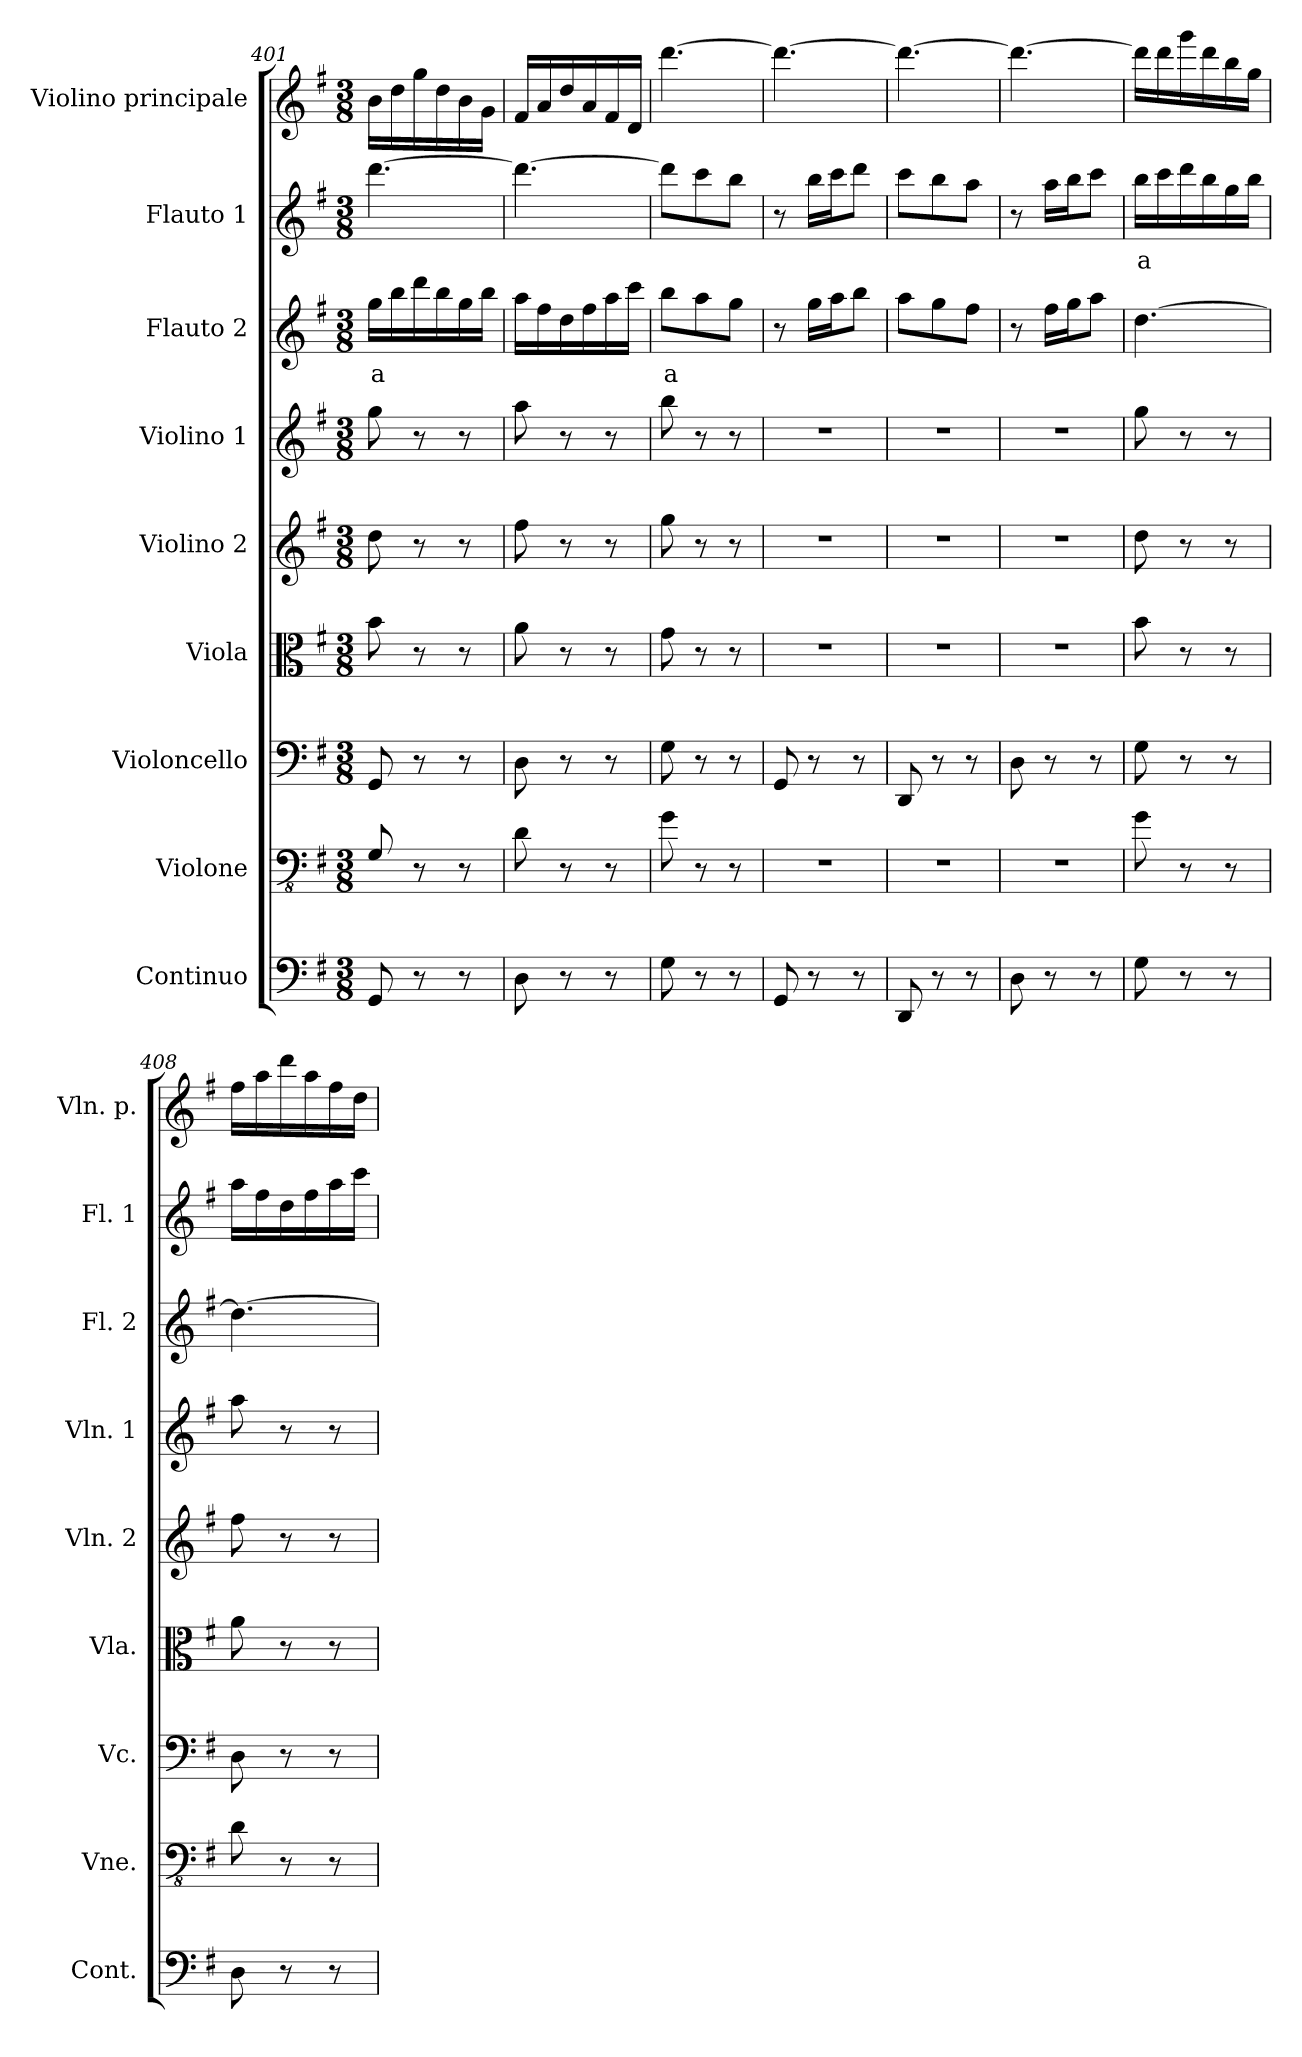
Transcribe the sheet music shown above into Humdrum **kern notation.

**kern	**kern	**kern	**kern	**kern	**kern	**kern	**text	**kern	**text	**kern
*part9	*part8	*part7	*part6	*part5	*part4	*part3	*part3	*part2	*part2	*part1
*staff9	*staff8	*staff7	*staff6	*staff5	*staff4	*staff3	*staff3	*staff2	*staff2	*staff1
*I"Continuo	*I"Violone	*I"Violoncello	*I"Viola	*I"Violino 2	*I"Violino 1	*I"Flauto 2	*	*I"Flauto 1	*	*I"Violino principale
*I'Cont.	*I'Vne.	*I'Vc.	*I'Vla.	*I'Vln. 2	*I'Vln. 1	*I'Fl. 2	*	*I'Fl. 1	*	*I'Vln. p.
*clefF4	*clefFv4	*clefF4	*clefC3	*clefG2	*clefG2	*clefG2	*	*clefG2	*	*clefG2
*	*ITrd7c12	*	*	*	*	*	*	*	*	*
*k[f#]	*k[f#]	*k[f#]	*k[f#]	*k[f#]	*k[f#]	*k[f#]	*	*k[f#]	*	*k[f#]
*M3/8	*M3/8	*M3/8	*M3/8	*M3/8	*M3/8	*M3/8	*	*M3/8	*	*M3/8
=401	=401	=401	=401	=401	=401	=401	=401	=401	=401	=401
!	!	!	!	!	!	!	!LO:LY:color=#FF0000	!	!	!
8GG/	8GGG/	8GG/	8b\	8dd\	8gg\	16gg\LL	a	[4.ddd\	.	16b\LL
.	.	.	.	.	.	16bb\	.	.	.	16dd\
8r	8r	8r	8r	8r	8r	16ddd\	.	.	.	16gg\
.	.	.	.	.	.	16bb\	.	.	.	16dd\
8r	8r	8r	8r	8r	8r	16gg\	.	.	.	16b\
.	.	.	.	.	.	16bb\JJ	.	.	.	16g\JJ
=402	=402	=402	=402	=402	=402	=402	=402	=402	=402	=402
8D\	8DD\	8D\	8a\	8ff#\	8aa\	16aa\LL	.	4.ddd\_	.	16f#/LL
.	.	.	.	.	.	16ff#\	.	.	.	16a/
8r	8r	8r	8r	8r	8r	16dd\	.	.	.	16dd/
.	.	.	.	.	.	16ff#\	.	.	.	16a/
8r	8r	8r	8r	8r	8r	16aa\	.	.	.	16f#/
.	.	.	.	.	.	16ccc\JJ	.	.	.	16d/JJ
=403	=403	=403	=403	=403	=403	=403	=403	=403	=403	=403
!	!	!	!	!	!	!	!LO:LY:color=#FF0000	!	!	!
8G\	8GG\	8G\	8g\	8gg\	8bb\	8bb\L	a	8ddd\L]	.	[4.ddd\
8r	8r	8r	8r	8r	8r	8aa\	.	8ccc\	.	.
8r	8r	8r	8r	8r	8r	8gg\J	.	8bb\J	.	.
=404	=404	=404	=404	=404	=404	=404	=404	=404	=404	=404
8GG/	4.r	8GG/	4.r	4.r	4.r	8r	.	8r	.	4.ddd\_
8r	.	8r	.	.	.	16gg\LL	.	16bb\LL	.	.
.	.	.	.	.	.	16aa\J	.	16ccc\J	.	.
8r	.	8r	.	.	.	8bb\J	.	8ddd\J	.	.
=405	=405	=405	=405	=405	=405	=405	=405	=405	=405	=405
8DD/	4.r	8DD/	4.r	4.r	4.r	8aa\L	.	8ccc\L	.	4.ddd\_
8r	.	8r	.	.	.	8gg\	.	8bb\	.	.
8r	.	8r	.	.	.	8ff#\J	.	8aa\J	.	.
=406	=406	=406	=406	=406	=406	=406	=406	=406	=406	=406
8D\	4.r	8D\	4.r	4.r	4.r	8r	.	8r	.	4.ddd\_
8r	.	8r	.	.	.	16ff#\LL	.	16aa\LL	.	.
.	.	.	.	.	.	16gg\J	.	16bb\J	.	.
8r	.	8r	.	.	.	8aa\J	.	8ccc\J	.	.
=407	=407	=407	=407	=407	=407	=407	=407	=407	=407	=407
!	!	!	!	!	!	!	!	!	!LO:LY:color=#FF0000	!
8G\	8GG\	8G\	8b\	8dd\	8gg\	[4.dd\	.	16bb\LL	a	16ddd\LL]
.	.	.	.	.	.	.	.	16ccc\	.	16ddd\
8r	8r	8r	8r	8r	8r	.	.	16ddd\	.	16ggg\
.	.	.	.	.	.	.	.	16bb\	.	16ddd\
8r	8r	8r	8r	8r	8r	.	.	16gg\	.	16bb\
.	.	.	.	.	.	.	.	16bb\JJ	.	16gg\JJ
=408	=408	=408	=408	=408	=408	=408	=408	=408	=408	=408
8D\	8DD\	8D\	8a\	8ff#\	8aa\	4.dd\_	.	16aa\LL	.	16ff#\LL
.	.	.	.	.	.	.	.	16ff#\	.	16aa\
8r	8r	8r	8r	8r	8r	.	.	16dd\	.	16ddd\
.	.	.	.	.	.	.	.	16ff#\	.	16aa\
8r	8r	8r	8r	8r	8r	.	.	16aa\	.	16ff#\
.	.	.	.	.	.	.	.	16ccc\JJ	.	16dd\JJ
=	=	=	=	=	=	=	=	=	=	=
*-	*-	*-	*-	*-	*-	*-	*-	*-	*-	*-
